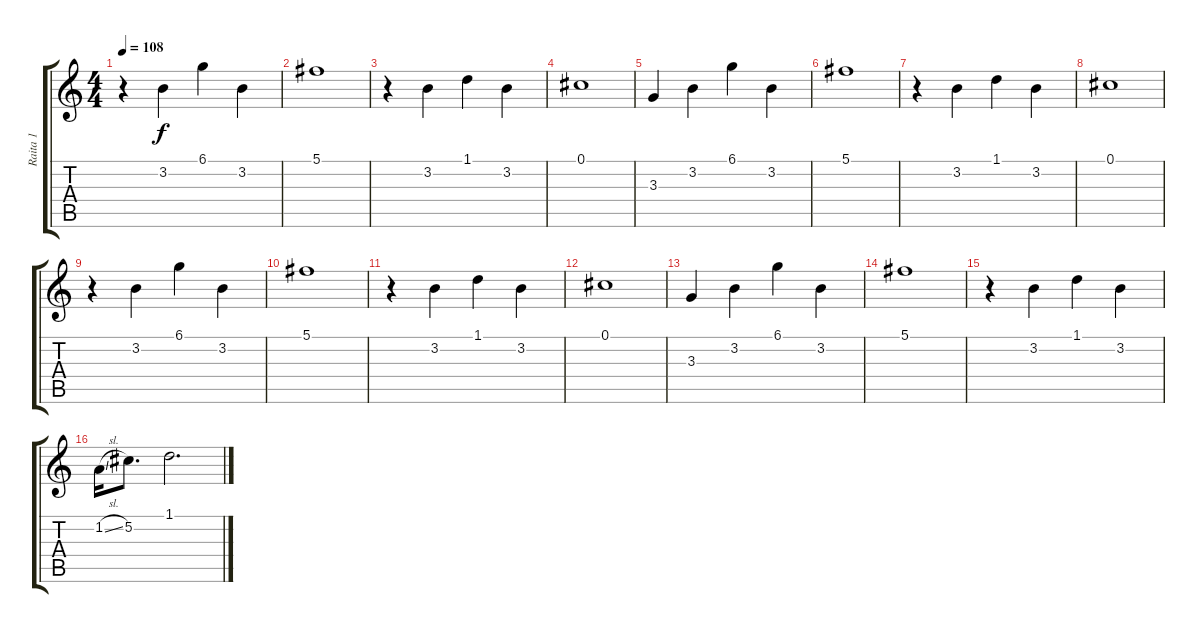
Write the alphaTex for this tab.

\track ("Raita 1" "Raita 1") {instrument distortionguitar}
\staff {score tabs}
\tuning (Db4 Ab3 E3 B2 Gb2 B1) {hide}
\ts (4 4)
\tempo 108
\clef g2
\ks c
r.4{dy f instrument electricguitarclean} 3.2.4 6.1.4 3.2.4 |
5.1.1 |
r.4 3.2.4 1.1.4 3.2.4 |
0.1.1 |
3.3.4 3.2.4 6.1.4 3.2.4 |
5.1.1 |
r.4 3.2.4 1.1.4 3.2.4 |
0.1.1 |
r.4{instrument electricguitarclean} 3.2.4 6.1.4 3.2.4 |
5.1.1 |
r.4 3.2.4 1.1.4 3.2.4 |
0.1.1 |
3.3.4 3.2.4 6.1.4 3.2.4 |
5.1.1 |
r.4 3.2.4 1.1.4 3.2.4 |
1.2{sl}.16 5.2.8{d} 1.1.2{d}
